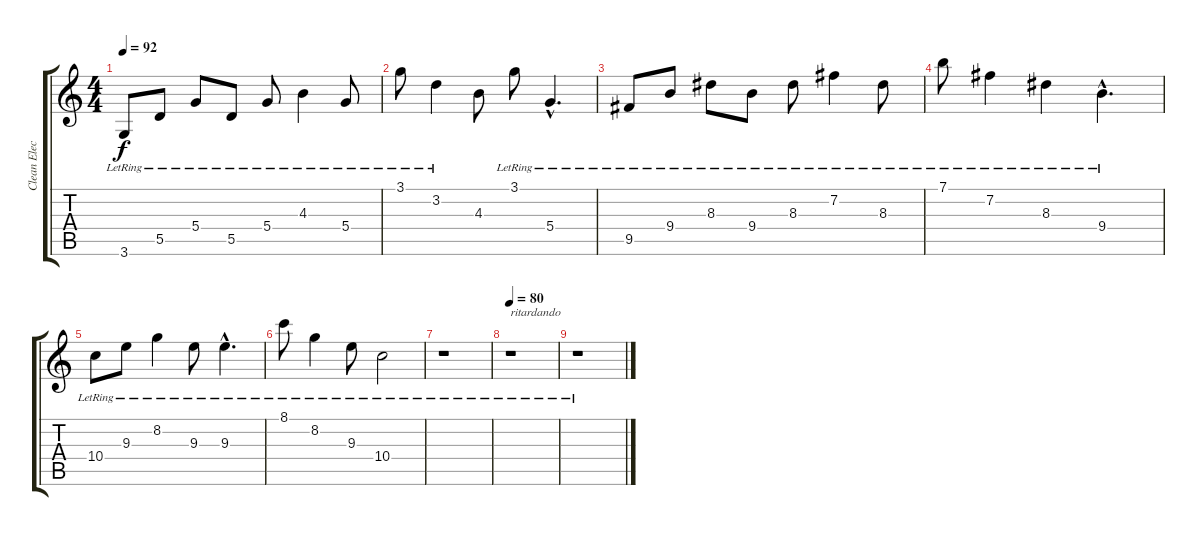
\track ("Clean Electric" "Clean Elec") {instrument electricguitarclean}
\staff {score tabs}
\tuning (E4 B3 G3 D3 A2 E2) {hide}
\ts (4 4)
\tempo 92
\clef g2
\ks c
3.6{lr}.8{dy f} 5.5{lr}.8 5.4{lr}.8 5.5{lr}.8 5.4{lr}.8 4.3{lr}.4 5.4{lr}.8 |
3.1{lr}.8 3.2{lr}.4 4.3.8 3.1{lr}.8 5.4{hac lr}.4{d} |
9.5{lr}.8 9.4{lr}.8 8.3{lr}.8 9.4{lr}.8 8.3{lr}.8 7.2{lr}.4 8.3{lr}.8 |
7.1{lr}.8 7.2{lr}.4 8.3{lr}.4 9.4{hac lr}.4{d} |
10.4{lr}.8 9.3{lr}.8 8.2{lr}.4 9.3{lr}.8 9.3{hac lr}.4{d} |
8.1{lr}.8 8.2{lr}.4 9.3{lr}.8 10.4{lr}.2 |
r.1 |
\tempo 80
r.1{txt "ritardando"} |
r.1
